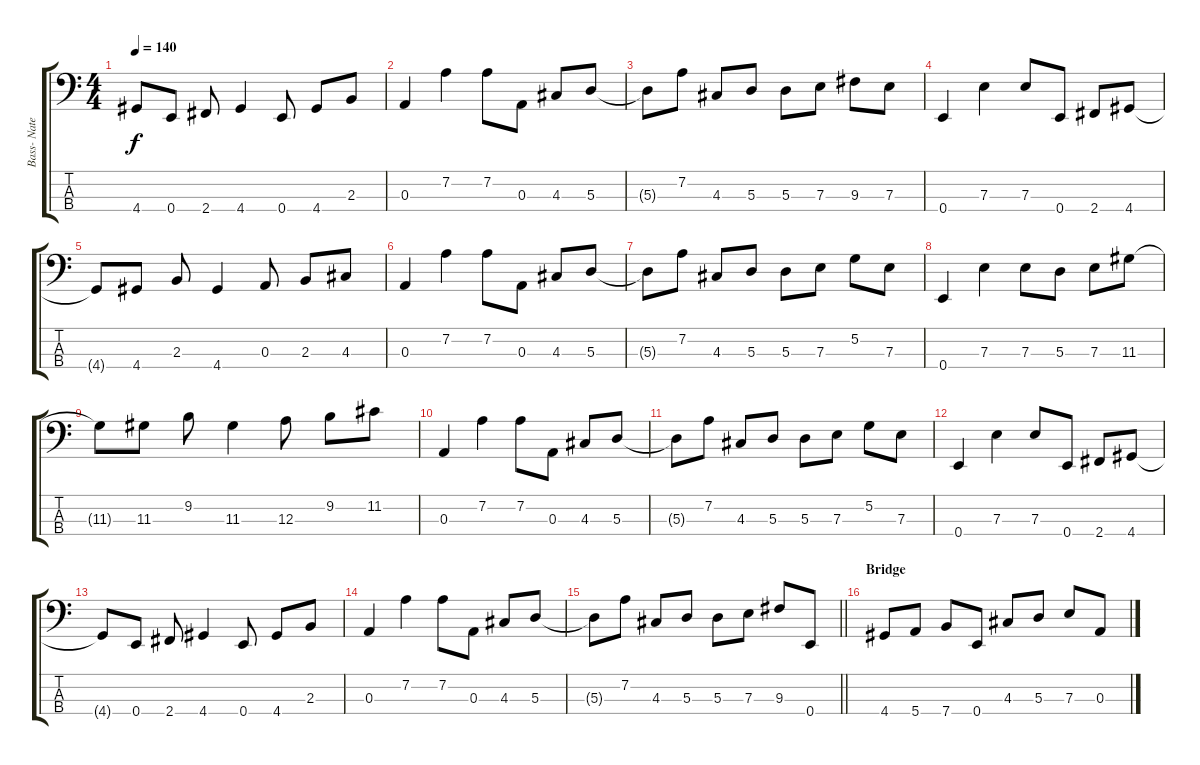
\track ("Bass- Nate Mendel" "Bass- Nate") {instrument electricbassfinger}
\staff {score tabs}
\tuning (G2 D2 A1 E1) {hide}
\ts (4 4)
\tempo 140
\clef f4
\ks c
4.4{t}.8{dy f} 0.4.8 2.4.8 4.4.4 0.4.8 4.4.8 2.3.8 |
0.3.4 7.2.4 7.2.8 0.3.8 4.3.8 5.3.8 |
5.3{t}.8 7.2.8 4.3.8 5.3.8 5.3.8 7.3.8 9.3.8 7.3.8 |
0.4.4 7.3.4 7.3.8 0.4.8 2.4.8 4.4.8 |
4.4{t}.8 4.4.8 2.3.8 4.4.4 0.3.8 2.3.8 4.3.8 |
0.3.4 7.2.4 7.2.8 0.3.8 4.3.8 5.3.8 |
5.3{t}.8 7.2.8 4.3.8 5.3.8 5.3.8 7.3.8 5.2.8 7.3.8 |
0.4.4 7.3.4 7.3.8 5.3.8 7.3.8 11.3.8 |
11.3{t}.8 11.3.8 9.2.8 11.3.4 12.3.8 9.2.8 11.2.8 |
0.3.4 7.2.4 7.2.8 0.3.8 4.3.8 5.3.8 |
5.3{t}.8 7.2.8 4.3.8 5.3.8 5.3.8 7.3.8 5.2.8 7.3.8 |
0.4.4 7.3.4 7.3.8 0.4.8 2.4.8 4.4.8 |
4.4{t}.8 0.4.8 2.4.8 4.4.4 0.4.8 4.4.8 2.3.8 |
0.3.4 7.2.4 7.2.8 0.3.8 4.3.8 5.3.8 |
\barLineRight lightlight
5.3{t}.8 7.2.8 4.3.8 5.3.8 5.3.8 7.3.8 9.3.8 0.4.8 |
\section ("" "Bridge")
4.4.8 5.4.8 7.4.8 0.4.8 4.3.8 5.3.8 7.3.8 0.3.8
